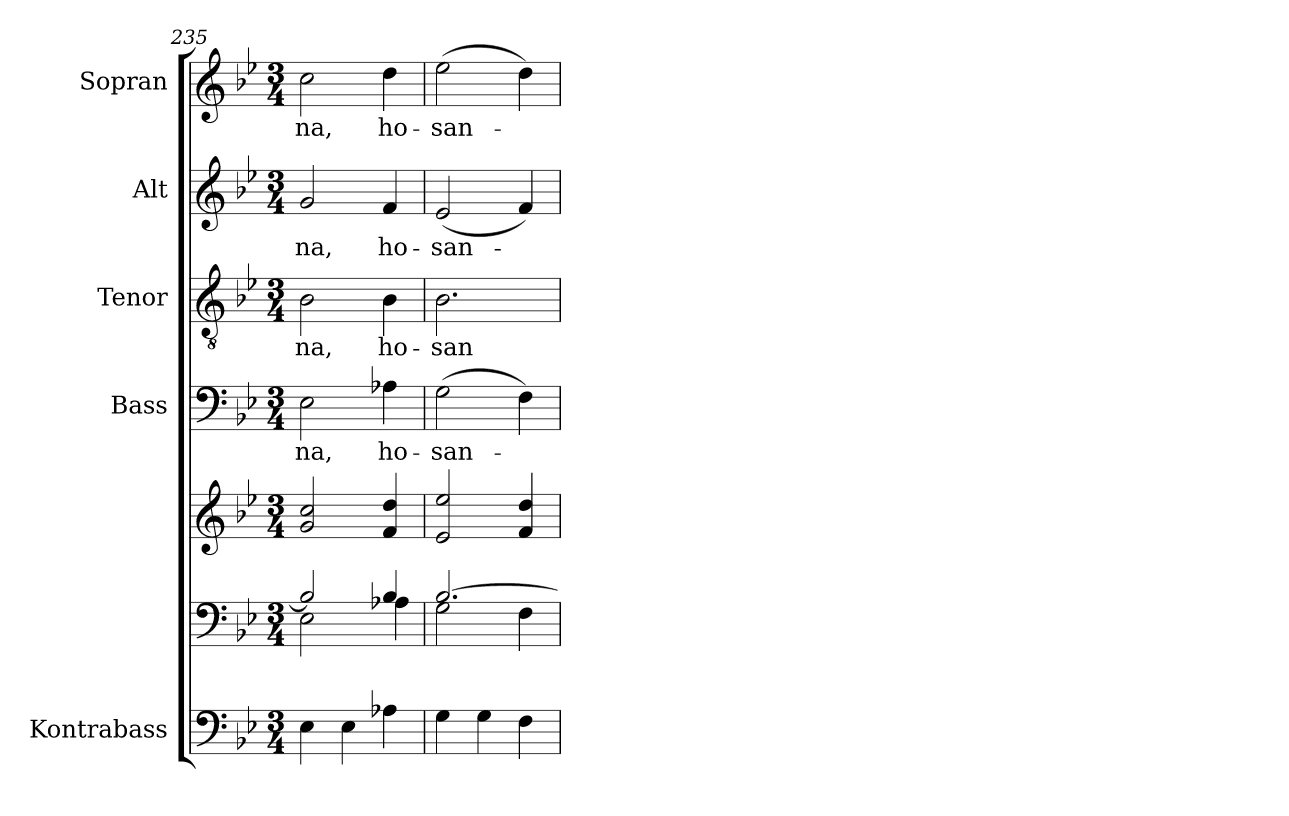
**kern	**kern	**kern	**kern	**text	**kern	**text	**kern	**text	**kern	**text
*part6	*part5	*part5	*part4	*part4	*part3	*part3	*part2	*part2	*part1	*part1
*staff7	*staff6	*staff5	*staff4	*staff4	*staff3	*staff3	*staff2	*staff2	*staff1	*staff1
*I"Kontrabass	*	*	*I"Bass	*	*I"Tenor	*	*I"Alt	*	*I"Sopran	*
*I'Kb.	*	*	*I'B.	*	*I'T.	*	*I'A.	*	*I'S.	*
*clefF4	*clefF4	*clefG2	*clefF4	*	*clefGv2	*	*clefG2	*	*clefG2	*
*ITrd7c12	*	*	*	*	*	*	*	*	*	*
*k[b-e-]	*k[b-e-]	*k[b-e-]	*k[b-e-]	*	*k[b-e-]	*	*k[b-e-]	*	*k[b-e-]	*
*B-:	*B-:	*B-:	*B-:	*	*B-:	*	*B-:	*	*B-:	*
*M3/4	*M3/4	*M3/4	*M3/4	*	*M3/4	*	*M3/4	*	*M3/4	*
=235	=235	=235	=235	=235	=235	=235	=235	=235	=235	=235
*	*^	*	*	*	*	*	*	*	*	*
!	!	!	!	!	!LO:LY:b	!	!LO:LY:b	!	!LO:LY:b	!	!LO:LY:b
4EE-\	2B-/]	2E-\	2g/ 2cc/	2E-\	-na,	2B-\	-na,	2g/	-na,	2cc\	-na,
4EE-\	.	.	.	.	.	.	.	.	.	.	.
!	!	!	!	!	!LO:LY:b	!	!LO:LY:b	!	!LO:LY:b	!	!LO:LY:b
4AA-X\	4B-/	4A-X\	4f/ 4dd/	4A-X\	ho-	4B-\	ho-	4f/	ho-	4dd\	ho-
=236	=236	=236	=236	=236	=236	=236	=236	=236	=236	=236	=236
!	!	!	!	!	!LO:LY:b	!	!LO:LY:b	!	!LO:LY:b	!	!LO:LY:b
4GG\	[>2.B-/	2G\	2e-/ 2ee-/	(>2G\	-san-	2.B-\	-san-	(<2e-/	-san-	(>2ee-\	-san-
4GG\	.	.	.	.	.	.	.	.	.	.	.
4FF\	.	4F\	4f/ 4dd/	4F\)	.	.	.	4f/)	.	4dd\)	.
*	*v	*v	*	*	*	*	*	*	*	*	*
=	=	=	=	=	=	=	=	=	=	=
*-	*-	*-	*-	*-	*-	*-	*-	*-	*-	*-
